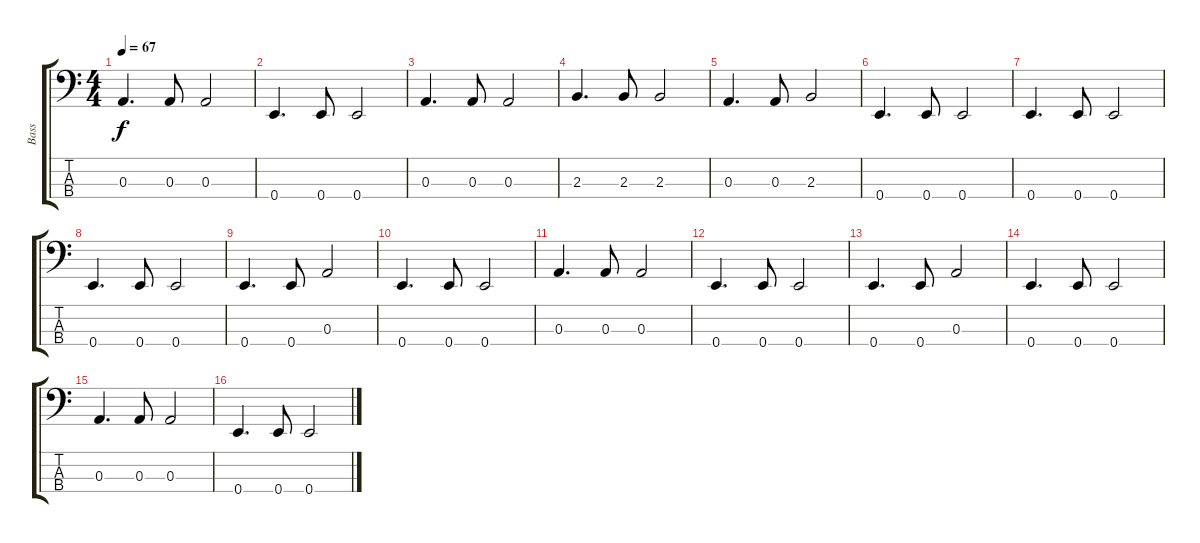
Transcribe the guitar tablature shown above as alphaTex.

\track ("Bass" "Bass") {instrument electricbassfinger}
\staff {score tabs}
\tuning (G2 D2 A1 E1) {hide}
\ts (4 4)
\tempo 67
\clef f4
\ks c
0.3.4{d dy f} 0.3.8 0.3.2 |
0.4.4{d} 0.4.8 0.4.2 |
0.3.4{d} 0.3.8 0.3.2 |
2.3.4{d} 2.3.8 2.3.2 |
0.3.4{d} 0.3.8 2.3.2 |
0.4.4{d} 0.4.8 0.4.2 |
0.4.4{d} 0.4.8 0.4.2 |
0.4.4{d} 0.4.8 0.4.2 |
0.4.4{d} 0.4.8 0.3.2 |
0.4.4{d} 0.4.8 0.4.2 |
0.3.4{d} 0.3.8 0.3.2 |
0.4.4{d} 0.4.8 0.4.2 |
0.4.4{d} 0.4.8 0.3.2 |
0.4.4{d} 0.4.8 0.4.2 |
0.3.4{d} 0.3.8 0.3.2 |
0.4.4{d} 0.4.8 0.4.2
